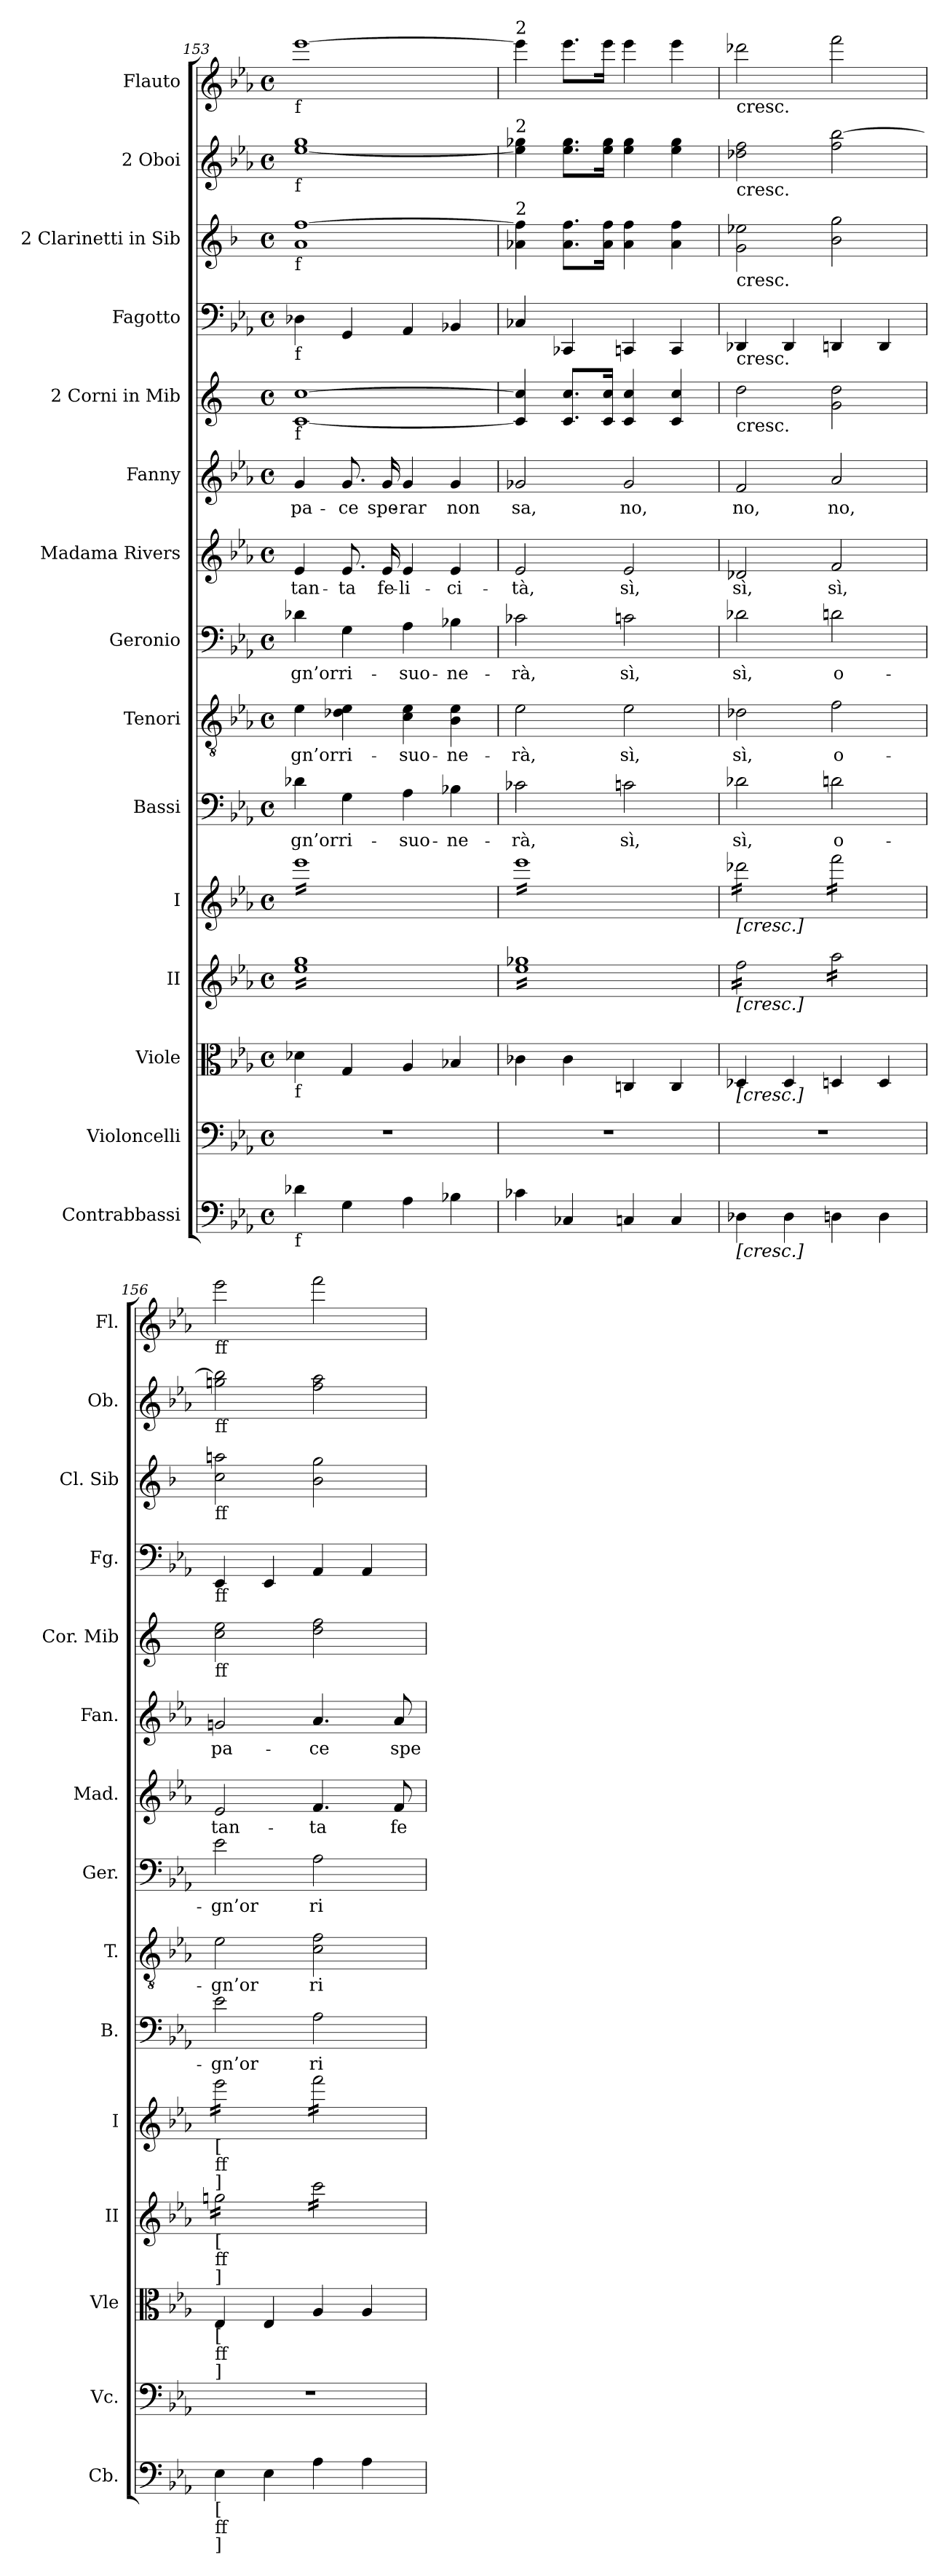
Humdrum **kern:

**kern	**kern	**kern	**kern	**kern	**kern	**text	**kern	**text	**kern	**text	**kern	**text	**kern	**text	**kern	**kern	**kern	**kern	**kern
*part15	*part14	*part13	*part12	*part11	*part10	*part10	*part9	*part9	*part8	*part8	*part7	*part7	*part6	*part6	*part5	*part4	*part3	*part2	*part1
*staff15	*staff14	*staff13	*staff12	*staff11	*staff10	*staff10	*staff9	*staff9	*staff8	*staff8	*staff7	*staff7	*staff6	*staff6	*staff5	*staff4	*staff3	*staff2	*staff1
*I"Contrabbassi	*I"Violoncelli	*I"Viole	*I"II	*I"I	*I"Bassi	*	*I"Tenori	*	*I"Geronio	*	*I"Madama Rivers	*	*I"Fanny	*	*I"2 Corni in Mib	*I"Fagotto	*I"2 Clarinetti in Sib	*I"2 Oboi	*I"Flauto
*I'Cb.	*I'Vc.	*I'Vle	*I'II	*I'I	*I'B.	*	*I'T.	*	*I'Ger.	*	*I'Mad.	*	*I'Fan.	*	*I'Cor. Mib	*I'Fg.	*I'Cl. Sib	*I'Ob.	*I'Fl.
!!LO:PB:g=z
*clefF4	*clefF4	*clefC3	*clefG2	*clefG2	*clefF4	*	*clefGv2	*	*clefF4	*	*clefG2	*	*clefG2	*	*clefG2	*clefF4	*clefG2	*clefG2	*clefG2
*	*	*	*	*	*	*	*	*	*	*	*	*	*	*	*	*	*ITrd1c2	*	*
*k[b-e-a-]	*k[b-e-a-]	*k[b-e-a-]	*k[b-e-a-]	*k[b-e-a-]	*k[b-e-a-]	*	*k[b-e-a-]	*	*k[b-e-a-]	*	*k[b-e-a-]	*	*k[b-e-a-]	*	*k[]	*k[b-e-a-]	*k[b-e-a-]	*k[b-e-a-]	*k[b-e-a-]
*E-:	*E-:	*E-:	*E-:	*E-:	*E-:	*	*E-:	*	*E-:	*	*E-:	*	*E-:	*	*C:	*E-:	*E-:	*E-:	*E-:
*M4/4	*M4/4	*M4/4	*M4/4	*M4/4	*M4/4	*	*M4/4	*	*M4/4	*	*M4/4	*	*M4/4	*	*M4/4	*M4/4	*M4/4	*M4/4	*M4/4
*met(c)	*met(c)	*met(c)	*met(c)	*met(c)	*met(c)	*	*met(c)	*	*met(c)	*	*met(c)	*	*met(c)	*	*met(c)	*met(c)	*met(c)	*met(c)	*met(c)
=153	=153	=153	=153	=153	=153	=153	=153	=153	=153	=153	=153	=153	=153	=153	=153	=153	=153	=153	=153
!	!	!	!	!	!	!	!	!	!	!	!	!	!	!	!	!	!	!	!LO:TX:b:t=f
!	!	!	!	!	!	!	!	!	!	!	!	!	!	!	!	!	!	!LO:TX:b:t=f	!
!	!	!	!	!	!	!	!	!	!	!	!	!	!	!	!	!	!LO:TX:b:t=f	!	!
!	!	!	!	!	!	!	!	!	!	!	!	!	!	!	!	!LO:TX:b:t=f	!	!	!
!	!	!	!	!	!	!	!	!	!	!	!	!	!	!	!LO:TX:b:t=f	!	!	!	!
!	!	!	!	!LO:TX:b:t=f	!	!	!	!	!	!	!	!	!	!	!	!	!	!	!
!	!	!	!LO:TX:b:t=f	!	!	!	!	!	!	!	!	!	!	!	!	!	!	!	!
!	!	!LO:TX:b:t=f	!	!	!	!	!	!	!	!	!	!	!	!	!	!	!	!	!
!LO:TX:b:t=f	!	!	!	!	!	!	!	!	!	!	!	!	!	!	!	!	!	!	!
!	!	!	!	!	!	!LO:LY:b	!	!LO:LY:b	!	!LO:LY:b	!	!LO:LY:b	!	!LO:LY:b	!	!	!	!	!
*	*	*	*tremolo	*	*	*	*	*	*	*	*	*	*	*	*	*	*	*	*
*	*	*	*	*tremolo	*	*	*	*	*	*	*	*	*	*	*	*	*	*	*
4d-X\	1r	4d-X>\	16ee- 16ggLL	16eee-LL	4d-X\	-gn’or	4e-\	-gn’or	4d-X\	-gn’or	4e-/	tan-	4g/	pa-	[1c [1cc	4D-X>\	1g [1ee-	[<1ee- 1gg	[1eee-
.	.	.	16ee- 16gg	16eee-	.	.	.	.	.	.	.	.	.	.	.	.	.	.	.
.	.	.	16ee- 16gg	16eee-	.	.	.	.	.	.	.	.	.	.	.	.	.	.	.
.	.	.	16ee- 16gg	16eee-	.	.	.	.	.	.	.	.	.	.	.	.	.	.	.
!	!	!	!	!	!	!LO:LY:b	!	!LO:LY:b	!	!LO:LY:b	!	!LO:LY:b	!	!LO:LY:b	!	!	!	!	!
4G\	.	4G</	16ee- 16gg	16eee-	4G\	ri-	4d-X\ 4e-\	ri-	4G\	ri-	8.e-/	-ta	8.g/	-ce	.	4GG</	.	.	.
.	.	.	16ee- 16gg	16eee-	.	.	.	.	.	.	.	.	.	.	.	.	.	.	.
.	.	.	16ee- 16gg	16eee-	.	.	.	.	.	.	.	.	.	.	.	.	.	.	.
!	!	!	!	!	!	!	!	!	!	!	!	!LO:LY:b	!	!LO:LY:b	!	!	!	!	!
.	.	.	16ee- 16gg	16eee-	.	.	.	.	.	.	16e-/	fe-	16g/	spe-	.	.	.	.	.
!	!	!	!	!	!	!LO:LY:b	!	!LO:LY:b	!	!LO:LY:b	!	!LO:LY:b	!	!LO:LY:b	!	!	!	!	!
4A-\	.	4A-/	16ee- 16gg	16eee-	4A-\	-suo-	4c\ 4e-\	-suo-	4A-\	-suo-	4e-/	-li-	4g/	-rar	.	4AA-/	.	.	.
.	.	.	16ee- 16gg	16eee-	.	.	.	.	.	.	.	.	.	.	.	.	.	.	.
.	.	.	16ee- 16gg	16eee-	.	.	.	.	.	.	.	.	.	.	.	.	.	.	.
.	.	.	16ee- 16gg	16eee-	.	.	.	.	.	.	.	.	.	.	.	.	.	.	.
!	!	!	!	!	!	!LO:LY:b	!	!LO:LY:b	!	!LO:LY:b	!	!LO:LY:b	!	!LO:LY:b	!	!	!	!	!
4B-X\	.	4B-X</	16ee- 16gg	16eee-	4B-X\	-ne-	4B-\ 4e-\	-ne-	4B-X\	-ne-	4e-/	-ci-	4g/	non	.	4BB-X/	.	.	.
.	.	.	16ee- 16gg	16eee-	.	.	.	.	.	.	.	.	.	.	.	.	.	.	.
.	.	.	16ee- 16gg	16eee-	.	.	.	.	.	.	.	.	.	.	.	.	.	.	.
.	.	.	16ee- 16ggJJ	16eee-JJ	.	.	.	.	.	.	.	.	.	.	.	.	.	.	.
=154	=154	=154	=154	=154	=154	=154	=154	=154	=154	=154	=154	=154	=154	=154	=154	=154	=154	=154	=154
!	!	!	!	!	!	!	!	!	!	!	!	!	!	!	!	!	!	!	!LO:TX:a:t=2
!	!	!	!	!	!	!	!	!	!	!	!	!	!	!	!	!	!	!LO:TX:a:t=2	!
!	!	!	!	!	!	!	!	!	!	!	!	!	!	!	!	!	!LO:TX:a:t=2	!	!
!	!	!	!	!	!	!LO:LY:b	!	!LO:LY:b	!	!LO:LY:b	!	!LO:LY:b	!	!LO:LY:b	!	!	!	!	!
4c-X>\	1r	4c-X\	16ee- 16gg-XLL	16eee-LL	2c-X\	-rà,	2e-\	-rà,	2c-X\	-rà,	2e-/	-tà,	2g-X/	sa,	4c/] 4cc/]	4C-X</	4g-X\ 4ee-\]	4ee-\] 4gg-X\	4eee-\]
.	.	.	16ee- 16gg-X	16eee-	.	.	.	.	.	.	.	.	.	.	.	.	.	.	.
.	.	.	16ee- 16gg-X	16eee-	.	.	.	.	.	.	.	.	.	.	.	.	.	.	.
.	.	.	16ee- 16gg-X	16eee-	.	.	.	.	.	.	.	.	.	.	.	.	.	.	.
4C-X/	.	4c-\	16ee- 16gg-X	16eee-	.	.	.	.	.	.	.	.	.	.	8.c/ 8.cc/L	4CC-X/	8.g-\ 8.ee-\L	8.ee-\ 8.gg-\L	8.eee-\L
.	.	.	16ee- 16gg-X	16eee-	.	.	.	.	.	.	.	.	.	.	.	.	.	.	.
.	.	.	16ee- 16gg-X	16eee-	.	.	.	.	.	.	.	.	.	.	.	.	.	.	.
.	.	.	16ee- 16gg-X	16eee-	.	.	.	.	.	.	.	.	.	.	16c/ 16cc/Jk	.	16g-\ 16ee-\Jk	16ee-\ 16gg-\Jk	16eee-\Jk
!	!	!	!	!	!	!LO:LY:b	!	!LO:LY:b	!	!LO:LY:b	!	!LO:LY:b	!	!LO:LY:b	!	!	!	!	!
4Cn/	.	4Cn/	16ee- 16gg-X	16eee-	2cn\	sì,	2e-\	sì,	2cn\	sì,	2e-/	sì,	2g-/	no,	4c/ 4cc/	4CCn/	4g-\ 4ee-\	4ee-\ 4gg-\	4eee-\
.	.	.	16ee- 16gg-X	16eee-	.	.	.	.	.	.	.	.	.	.	.	.	.	.	.
.	.	.	16ee- 16gg-X	16eee-	.	.	.	.	.	.	.	.	.	.	.	.	.	.	.
.	.	.	16ee- 16gg-X	16eee-	.	.	.	.	.	.	.	.	.	.	.	.	.	.	.
4C/	.	4C/	16ee- 16gg-X	16eee-	.	.	.	.	.	.	.	.	.	.	4c/ 4cc/	4CC/	4g-\ 4ee-\	4ee-\ 4gg-\	4eee-\
.	.	.	16ee- 16gg-X	16eee-	.	.	.	.	.	.	.	.	.	.	.	.	.	.	.
.	.	.	16ee- 16gg-X	16eee-	.	.	.	.	.	.	.	.	.	.	.	.	.	.	.
.	.	.	16ee- 16gg-XJJ	16eee-JJ	.	.	.	.	.	.	.	.	.	.	.	.	.	.	.
=155	=155	=155	=155	=155	=155	=155	=155	=155	=155	=155	=155	=155	=155	=155	=155	=155	=155	=155	=155
!	!	!	!	!	!	!	!	!	!	!	!	!	!	!	!	!	!	!	!LO:TX:b:t=cresc.
!	!	!	!	!	!	!	!	!	!	!	!	!	!	!	!	!	!	!LO:TX:b:t=cresc.	!
!	!	!	!	!	!	!	!	!	!	!	!	!	!	!	!	!	!LO:TX:b:t=cresc.	!	!
!	!	!	!	!	!	!	!	!	!	!	!	!	!	!	!	!LO:TX:b:t=cresc.	!	!	!
!	!	!	!	!	!	!	!	!	!	!	!	!	!	!	!LO:TX:b:t=cresc.	!	!	!	!
!	!	!	!	!LO:TX:b:t=[cresc.]	!	!	!	!	!	!	!	!	!	!	!	!	!	!	!
!	!	!	!LO:TX:b:t=[cresc.]	!	!	!	!	!	!	!	!	!	!	!	!	!	!	!	!
!	!	!LO:TX:b:t=[cresc.]	!	!	!	!	!	!	!	!	!	!	!	!	!	!	!	!	!
!LO:TX:b:t=[cresc.]	!	!	!	!	!	!	!	!	!	!	!	!	!	!	!	!	!	!	!
!	!	!	!	!	!	!LO:LY:b	!	!LO:LY:b	!	!LO:LY:b	!	!LO:LY:b	!	!LO:LY:b	!	!	!	!	!
4D-X\	1r	4D-X/	16ff\LL	16ddd-X\LL	2d-X\	sì,	2d-X\	sì,	2d-X\	sì,	2d-X/	sì,	2f/	no,	2dd	4DD-X/	2f\ 2dd-X\	2dd-X\ 2ff\	2ddd-X\
.	.	.	16ff\	16ddd-X\	.	.	.	.	.	.	.	.	.	.	.	.	.	.	.
.	.	.	16ff\	16ddd-X\	.	.	.	.	.	.	.	.	.	.	.	.	.	.	.
.	.	.	16ff\	16ddd-X\	.	.	.	.	.	.	.	.	.	.	.	.	.	.	.
4D-\	.	4D-/	16ff\	16ddd-X\	.	.	.	.	.	.	.	.	.	.	.	4DD-/	.	.	.
.	.	.	16ff\	16ddd-X\	.	.	.	.	.	.	.	.	.	.	.	.	.	.	.
.	.	.	16ff\	16ddd-X\	.	.	.	.	.	.	.	.	.	.	.	.	.	.	.
.	.	.	16ff\JJ	16ddd-X\JJ	.	.	.	.	.	.	.	.	.	.	.	.	.	.	.
!	!	!	!	!	!	!LO:LY:b	!	!LO:LY:b	!	!LO:LY:b	!	!LO:LY:b	!	!LO:LY:b	!	!	!	!	!
4Dn\	.	4Dn/	16aa-\LL	16fff\LL	2dn\	o-	2f\	o-	2dn\	o-	2f/	sì,	2a-/	no,	2g\ 2dd\	4DDn/	2a-\ 2ff\	2ff\ [2bb-\	2fff\
.	.	.	16aa-\	16fff\	.	.	.	.	.	.	.	.	.	.	.	.	.	.	.
.	.	.	16aa-\	16fff\	.	.	.	.	.	.	.	.	.	.	.	.	.	.	.
.	.	.	16aa-\	16fff\	.	.	.	.	.	.	.	.	.	.	.	.	.	.	.
4D\	.	4D/	16aa-\	16fff\	.	.	.	.	.	.	.	.	.	.	.	4DD/	.	.	.
.	.	.	16aa-\	16fff\	.	.	.	.	.	.	.	.	.	.	.	.	.	.	.
.	.	.	16aa-\	16fff\	.	.	.	.	.	.	.	.	.	.	.	.	.	.	.
.	.	.	16aa-\JJ	16fff\JJ	.	.	.	.	.	.	.	.	.	.	.	.	.	.	.
=156	=156	=156	=156	=156	=156	=156	=156	=156	=156	=156	=156	=156	=156	=156	=156	=156	=156	=156	=156
!	!	!	!	!	!	!	!	!	!	!	!	!	!	!	!	!	!	!	!LO:TX:b:t=ff
!	!	!	!	!	!	!	!	!	!	!	!	!	!	!	!	!	!	!LO:TX:b:t=ff	!
!	!	!	!	!	!	!	!	!	!	!	!	!	!	!	!	!	!LO:TX:b:t=ff	!	!
!	!	!	!	!	!	!	!	!	!	!	!	!	!	!	!	!LO:TX:b:t=ff	!	!	!
!	!	!	!	!	!	!	!	!	!	!	!	!	!	!	!LO:TX:b:t=ff	!	!	!	!
!	!	!	!	!LO:TX:b:t=[	!	!	!	!	!	!	!	!	!	!	!	!	!	!	!
!	!	!	!	!LO:TX:b:t=ff	!	!	!	!	!	!	!	!	!	!	!	!	!	!	!
!	!	!	!	!LO:TX:b:t=]	!	!	!	!	!	!	!	!	!	!	!	!	!	!	!
!	!	!	!LO:TX:b:t=[	!	!	!	!	!	!	!	!	!	!	!	!	!	!	!	!
!	!	!	!LO:TX:b:t=ff	!	!	!	!	!	!	!	!	!	!	!	!	!	!	!	!
!	!	!	!LO:TX:b:t=]	!	!	!	!	!	!	!	!	!	!	!	!	!	!	!	!
!	!	!LO:TX:b:t=[	!	!	!	!	!	!	!	!	!	!	!	!	!	!	!	!	!
!	!	!LO:TX:b:t=ff	!	!	!	!	!	!	!	!	!	!	!	!	!	!	!	!	!
!	!	!LO:TX:b:t=]	!	!	!	!	!	!	!	!	!	!	!	!	!	!	!	!	!
!LO:TX:b:t=[	!	!	!	!	!	!	!	!	!	!	!	!	!	!	!	!	!	!	!
!LO:TX:b:t=ff	!	!	!	!	!	!	!	!	!	!	!	!	!	!	!	!	!	!	!
!LO:TX:b:t=]	!	!	!	!	!	!	!	!	!	!	!	!	!	!	!	!	!	!	!
!	!	!	!	!	!	!LO:LY:b	!	!LO:LY:b	!	!LO:LY:b	!	!LO:LY:b	!	!LO:LY:b	!	!	!	!	!
4E-\	1r	4E-/	16ggn\LL	16eee-\LL	2e-\	-gn’or	2e-\	-gn’or	2e-\	-gn’or	2e-/	tan-	2gn/	pa-	2cc\ 2ee\	4EE-/	2b-\ 2ggn\	2ggn\ 2bb-\]	2eee-\
.	.	.	16ggn\	16eee-\	.	.	.	.	.	.	.	.	.	.	.	.	.	.	.
.	.	.	16ggn\	16eee-\	.	.	.	.	.	.	.	.	.	.	.	.	.	.	.
.	.	.	16ggn\	16eee-\	.	.	.	.	.	.	.	.	.	.	.	.	.	.	.
4E-\	.	4E-/	16ggn\	16eee-\	.	.	.	.	.	.	.	.	.	.	.	4EE-/	.	.	.
.	.	.	16ggn\	16eee-\	.	.	.	.	.	.	.	.	.	.	.	.	.	.	.
.	.	.	16ggn\	16eee-\	.	.	.	.	.	.	.	.	.	.	.	.	.	.	.
.	.	.	16ggn\JJ	16eee-\JJ	.	.	.	.	.	.	.	.	.	.	.	.	.	.	.
!	!	!	!	!	!	!LO:LY:b	!	!LO:LY:b	!	!LO:LY:b	!	!LO:LY:b	!	!LO:LY:b	!	!	!	!	!
4A-\	.	4A-/	16ccc\LL	16fff\LL	2A-\	ri-	2c\ 2f\	ri-	2A-\	ri-	4.f/	-ta	4.a-/	-ce	2dd\ 2ff\	4AA-/	2a-\ 2ff\	2ff\ 2aa-\	2fff\
.	.	.	16ccc\	16fff\	.	.	.	.	.	.	.	.	.	.	.	.	.	.	.
.	.	.	16ccc\	16fff\	.	.	.	.	.	.	.	.	.	.	.	.	.	.	.
.	.	.	16ccc\	16fff\	.	.	.	.	.	.	.	.	.	.	.	.	.	.	.
4A-\	.	4A-/	16ccc\	16fff\	.	.	.	.	.	.	.	.	.	.	.	4AA-/	.	.	.
.	.	.	16ccc\	16fff\	.	.	.	.	.	.	.	.	.	.	.	.	.	.	.
!	!	!	!	!	!	!	!	!	!	!	!	!LO:LY:b	!	!LO:LY:b	!	!	!	!	!
.	.	.	16ccc\	16fff\	.	.	.	.	.	.	8f/	fe-	8a-/	spe-	.	.	.	.	.
.	.	.	16ccc\JJ	16fff\JJ	.	.	.	.	.	.	.	.	.	.	.	.	.	.	.
*	*	*	*	*Xtremolo	*	*	*	*	*	*	*	*	*	*	*	*	*	*	*
*	*	*	*Xtremolo	*	*	*	*	*	*	*	*	*	*	*	*	*	*	*	*
=	=	=	=	=	=	=	=	=	=	=	=	=	=	=	=	=	=	=	=
*-	*-	*-	*-	*-	*-	*-	*-	*-	*-	*-	*-	*-	*-	*-	*-	*-	*-	*-	*-
